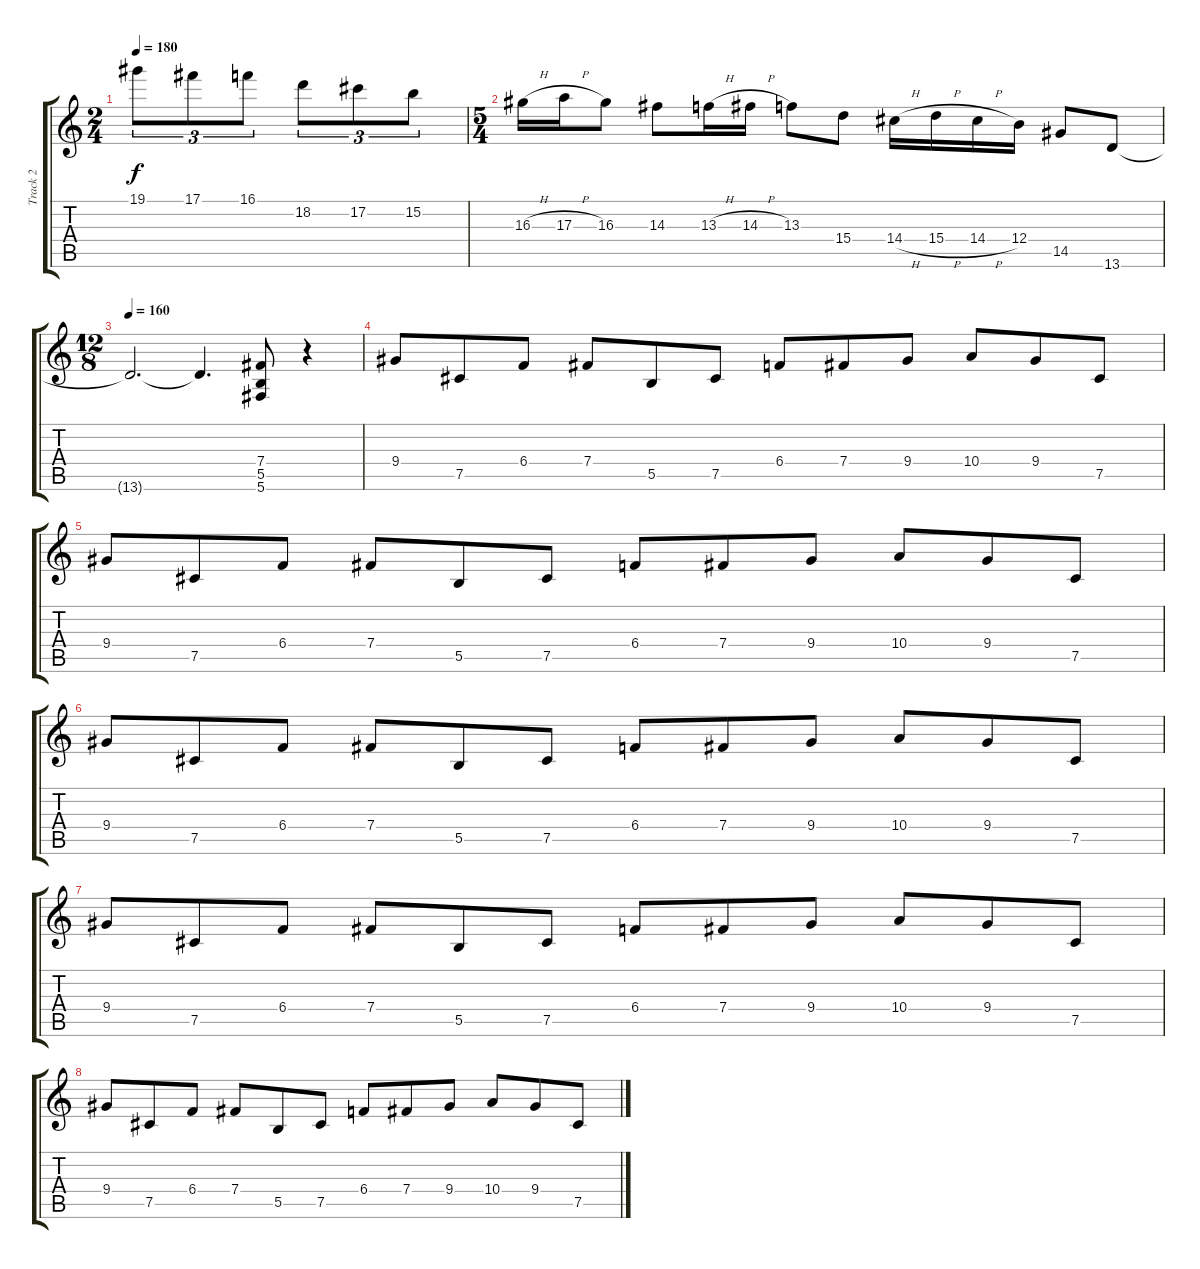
\track ("Track 2" "Track 2") {instrument distortionguitar}
\staff {score tabs}
\tuning (Db4 Ab3 E3 B2 Gb2 Db2) {hide}
\ts (2 4)
\tempo 180
\clef g2
\ks c
19.1.8{tu (3 2) dy f} 17.1.8{tu (3 2)} 16.1.8{tu (3 2)} 18.2.8{tu (3 2)} 17.2.8{tu (3 2)} 15.2.8{tu (3 2)} |
\ts (5 4)
16.3{h}.16 17.3{h}.16 16.3.8 14.3.8 13.3{h}.16 14.3{h}.16 13.3.8 15.4.8 14.4{h}.16 15.4{h}.16 14.4{h}.16 12.4.16 14.5.8 13.6.8 |
\ts (12 8)
\tempo 160
13.6{t}.2{d} 13.6{t}.4{d} (7.4 5.5 5.6).8 r.4 |
9.4.8 7.5.8 6.4.8 7.4.8 5.5.8 7.5.8 6.4.8 7.4.8 9.4.8 10.4.8 9.4.8 7.5.8 |
9.4.8 7.5.8 6.4.8 7.4.8 5.5.8 7.5.8 6.4.8 7.4.8 9.4.8 10.4.8 9.4.8 7.5.8 |
9.4.8 7.5.8 6.4.8 7.4.8 5.5.8 7.5.8 6.4.8 7.4.8 9.4.8 10.4.8 9.4.8 7.5.8 |
9.4.8 7.5.8 6.4.8 7.4.8 5.5.8 7.5.8 6.4.8 7.4.8 9.4.8 10.4.8 9.4.8 7.5.8 |
9.4.8 7.5.8 6.4.8 7.4.8 5.5.8 7.5.8 6.4.8 7.4.8 9.4.8 10.4.8 9.4.8 7.5.8
